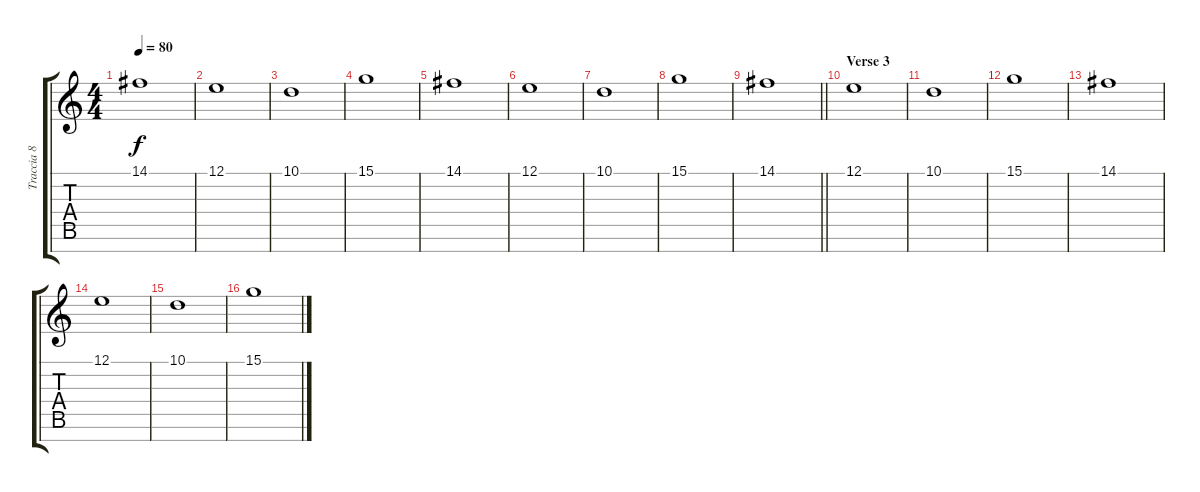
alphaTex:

\track ("Traccia 8" "Traccia 8") {instrument stringensemble2}
\staff {score tabs}
\tuning (E4 B3 G3 D3 A2 E2 B1) {hide}
\ts (4 4)
\tempo 80
\clef g2
\ks c
14.1.1{dy f} |
12.1.1 |
10.1.1 |
15.1.1 |
14.1.1 |
12.1.1 |
10.1.1 |
15.1.1 |
\barLineRight lightlight
14.1.1 |
\section ("" "Verse 3")
12.1.1 |
10.1.1 |
15.1.1 |
14.1.1 |
12.1.1 |
10.1.1 |
15.1.1
